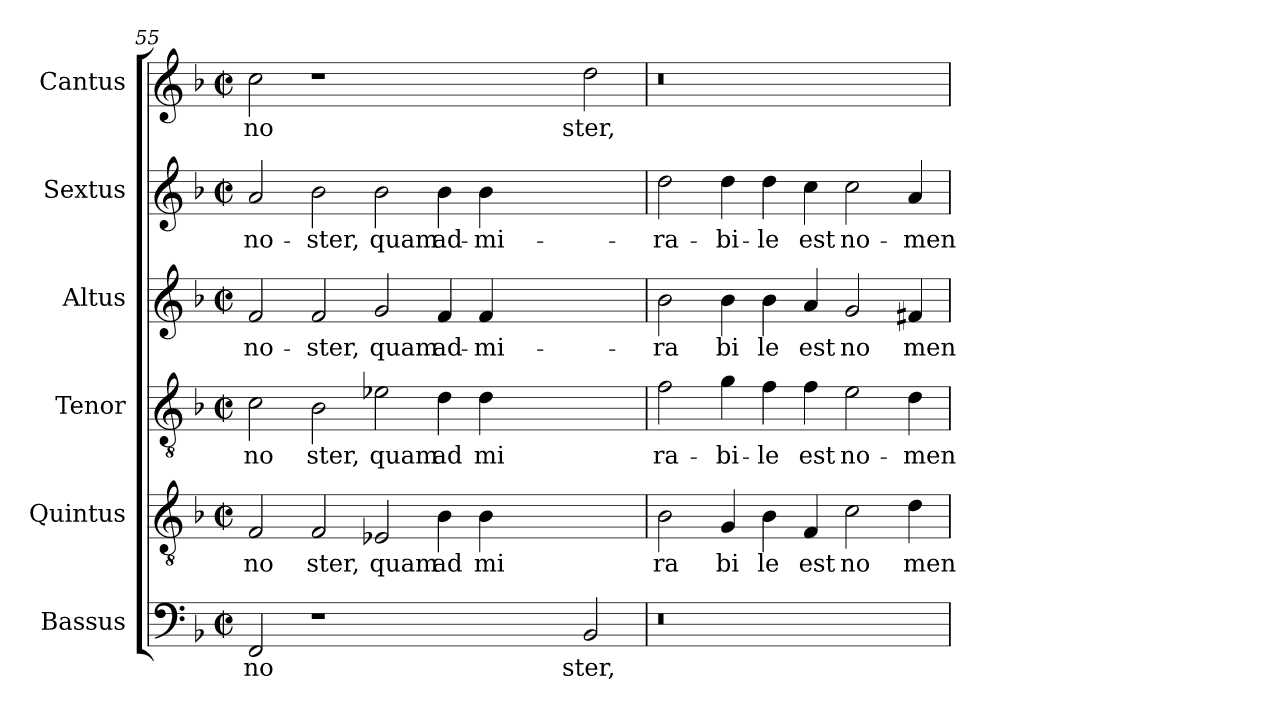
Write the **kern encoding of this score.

**kern	**text	**kern	**text	**kern	**text	**kern	**text	**kern	**text	**kern	**text
*part6	*part6	*part5	*part5	*part4	*part4	*part3	*part3	*part2	*part2	*part1	*part1
*staff6	*staff6	*staff5	*staff5	*staff4	*staff4	*staff3	*staff3	*staff2	*staff2	*staff1	*staff1
*I"Bassus	*	*I"Quintus	*	*I"Tenor	*	*I"Altus	*	*I"Sextus	*	*I"Cantus	*
*clefF4	*	*clefGv2	*	*clefGv2	*	*clefG2	*	*clefG2	*	*clefG2	*
*k[b-]	*	*k[b-]	*	*k[b-]	*	*k[b-]	*	*k[b-]	*	*k[b-]	*
*F:	*	*F:	*	*F:	*	*F:	*	*F:	*	*F:	*
*M2/2	*	*M2/2	*	*M2/2	*	*M2/2	*	*M2/2	*	*M2/2	*
*met(c|)	*	*met(c|)	*	*met(c|)	*	*met(c|)	*	*met(c|)	*	*met(c|)	*
=55	=55	=55	=55	=55	=55	=55	=55	=55	=55	=55	=55
!	!LO:LY:b:cj	!	!LO:LY:b:cj	!	!LO:LY:b:cj	!	!LO:LY:b:cj	!	!LO:LY:b:cj	!	!LO:LY:b:cj
2FF/	no	2F/	no	2c\	no	2f/	no-	2a/	no-	2cc\	no
!LO:N:vis=1	!	!	!LO:LY:b:cj	!	!LO:LY:b:cj	!	!LO:LY:b:cj	!	!LO:LY:b:cj	!LO:N:vis=1	!
0r	.	2F/	ster,	2B-\	ster,	2f/	-ster,	2b-\	-ster,	0r	.
!	!	!	!LO:LY:b:cj	!	!LO:LY:b:cj	!	!LO:LY:b:cj	!	!LO:LY:b:cj	!	!
.	.	2E-X/	quam	2e-\	quam	2g/	quam	2b-\	quam	.	.
!	!	!	!LO:LY:b:cj	!	!LO:LY:b:cj	!	!LO:LY:b:cj	!	!LO:LY:b:cj	!	!
.	.	4B-\	ad	4d\	ad	4f/	ad-	4b-\	ad-	.	.
!	!	!	!LO:LY:b:cj	!	!LO:LY:b:cj	!	!LO:LY:b:cj	!	!LO:LY:b:cj	!	!
.	.	4B-\	mi	4d\	mi	4f/	-mi-	4b-\	-mi-	.	.
.	.	1ryy	.	1ryy	.	1ryy	.	1ryy	.	.	.
!	!LO:LY:b:cj	!	!	!	!	!	!	!	!	!	!LO:LY:b:cj
2BB-/	ster,	.	.	.	.	.	.	.	.	2dd\	ster,
!!LO:LB:g=z
=56	=56	=56	=56	=56	=56	=56	=56	=56	=56	=56	=56
!	!	!	!LO:LY:b:cj	!	!LO:LY:b:cj	!	!LO:LY:b:cj	!	!LO:LY:b:cj	!	!
0r	.	2B-\	ra	2f\	ra-	2b-\	-ra	2dd\	-ra-	0r	.
!	!	!	!LO:LY:b:cj	!	!LO:LY:b:cj	!	!LO:LY:b:cj	!	!LO:LY:b:cj	!	!
.	.	4G/	bi	4g\	-bi-	4b-\	bi	4dd\	-bi-	.	.
!	!	!	!LO:LY:b:cj	!	!LO:LY:b:cj	!	!LO:LY:b:cj	!	!LO:LY:b:cj	!	!
.	.	4B-\	le	4f\	-le	4b-\	le	4dd\	-le	.	.
!	!	!	!LO:LY:b:cj	!	!LO:LY:b:cj	!	!LO:LY:b:cj	!	!LO:LY:b:cj	!	!
.	.	4F/	est	4f\	est	4a/	est	4cc\	est	.	.
!	!	!	!LO:LY:b:cj	!	!LO:LY:b:cj	!	!LO:LY:b:cj	!	!LO:LY:b:cj	!	!
.	.	2c\	no	2e\	no-	2g/	no	2cc\	no-	.	.
!	!	!	!LO:LY:b:cj	!	!LO:LY:b:cj	!	!LO:LY:b:cj	!	!LO:LY:b:cj	!	!
.	.	4d\	men	4d\	-men	4f#X/	men	4a/	-men	.	.
=	=	=	=	=	=	=	=	=	=	=	=
*-	*-	*-	*-	*-	*-	*-	*-	*-	*-	*-	*-
